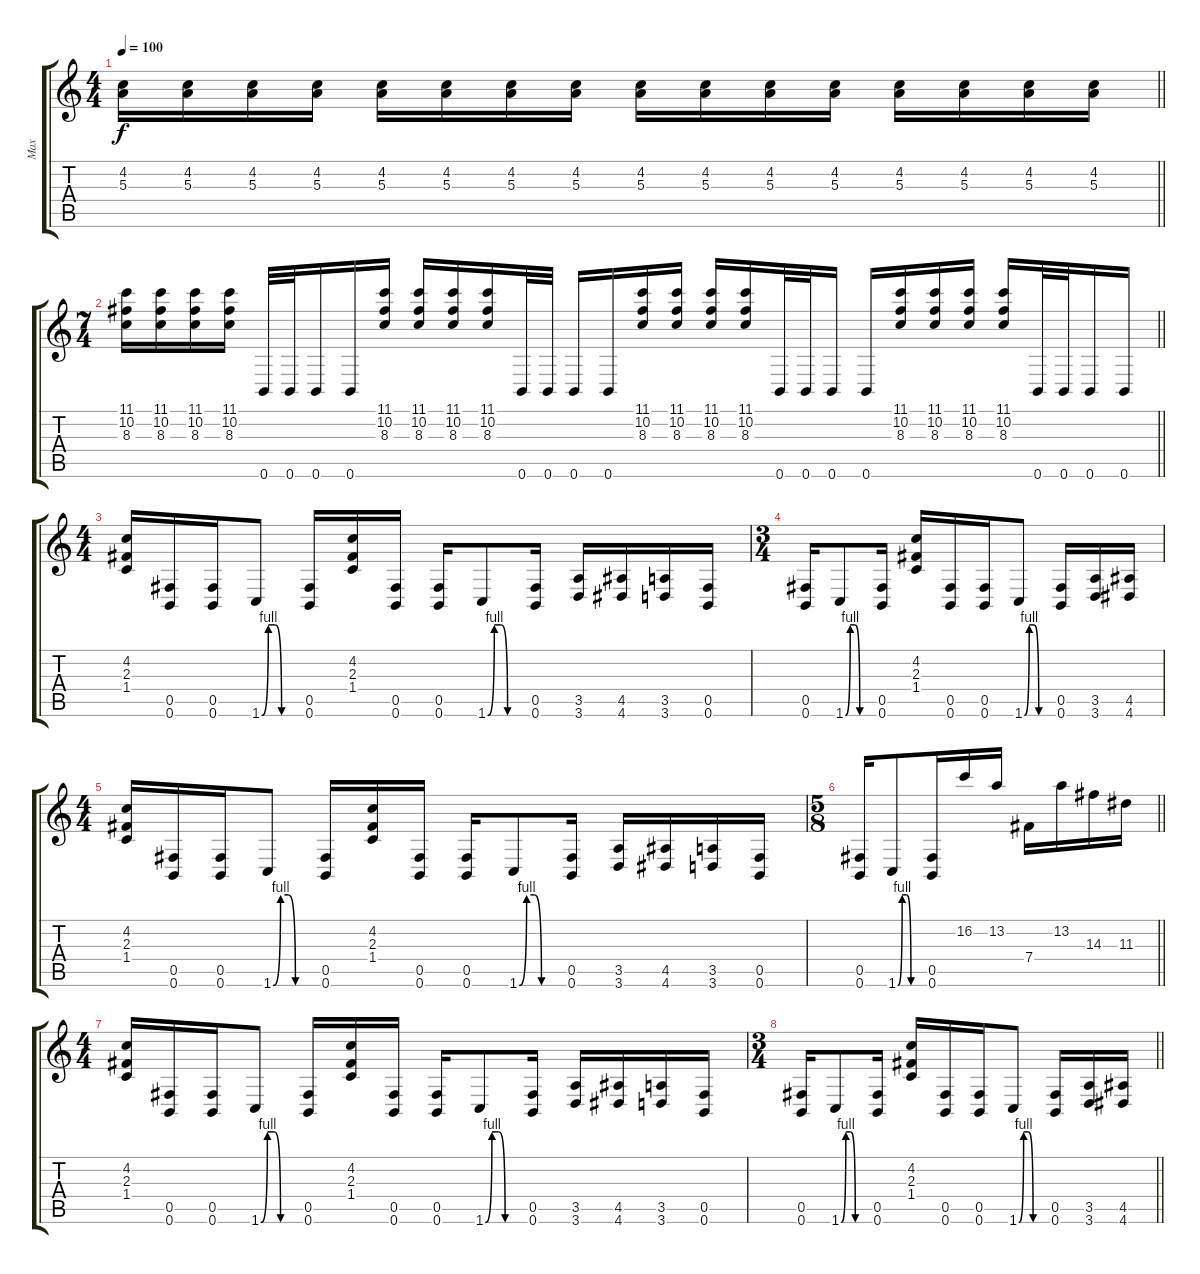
\track ("Max" "Max") {instrument distortionguitar}
\staff {score tabs}
\tuning (Db4 Ab3 E3 B2 Gb2 B1) {hide}
\ts (4 4)
\tempo 100
\clef g2
\barLineRight lightlight
\ks c
(4.2 5.3).16{dy f} (4.2 5.3).16 (4.2 5.3).16 (4.2 5.3).16 (4.2 5.3).16 (4.2 5.3).16 (4.2 5.3).16 (4.2 5.3).16 (4.2 5.3).16 (4.2 5.3).16 (4.2 5.3).16 (4.2 5.3).16 (4.2 5.3).16 (4.2 5.3).16 (4.2 5.3).16 (4.2 5.3).16 |
\ts (7 4)
\barLineRight lightlight
(11.1 10.2 8.3).16 (11.1 10.2 8.3).16 (11.1 10.2 8.3).16 (11.1 10.2 8.3).16 0.6.32 0.6.32 0.6.16 0.6.16 (11.1 10.2 8.3).16 (11.1 10.2 8.3).16 (11.1 10.2 8.3).16 (11.1 10.2 8.3).16 0.6.32 0.6.32 0.6.16 0.6.16 (11.1 10.2 8.3).16 (11.1 10.2 8.3).16 (11.1 10.2 8.3).16 (11.1 10.2 8.3).16 0.6.32 0.6.32 0.6.16 0.6.16 (11.1 10.2 8.3).16 (11.1 10.2 8.3).16 (11.1 10.2 8.3).16 (11.1 10.2 8.3).16 0.6.32 0.6.32 0.6.16 0.6.16 |
\ts (4 4)
\section ("" "")
(4.2 2.3 1.4).16 (0.5 0.6).16 (0.5 0.6).16 1.6{be (custom 0 0 10 4 20 4 30 0 60 0)}.8 (0.5 0.6).16 (4.2 2.3 1.4).16 (0.5 0.6).16 (0.5 0.6).16 1.6{be (custom 0 0 10 4 20 4 30 0 60 0)}.8 (0.5 0.6).16 (3.5 3.6).16 (4.5 4.6).16 (3.5 3.6).16 (0.5 0.6).16 |
\ts (3 4)
(0.5 0.6).16 1.6{be (custom 0 0 10 4 20 4 30 0 60 0)}.8 (0.5 0.6).16 (4.2 2.3 1.4).16 (0.5 0.6).16 (0.5 0.6).16 1.6{be (custom 0 0 10 4 20 4 30 0 60 0)}.8 (0.5 0.6).16 (3.5 3.6).16 (4.5 4.6).16 |
\ts (4 4)
(4.2 2.3 1.4).16 (0.5 0.6).16 (0.5 0.6).16 1.6{be (custom 0 0 10 4 20 4 30 0 60 0)}.8 (0.5 0.6).16 (4.2 2.3 1.4).16 (0.5 0.6).16 (0.5 0.6).16 1.6{be (custom 0 0 10 4 20 4 30 0 60 0)}.8 (0.5 0.6).16 (3.5 3.6).16 (4.5 4.6).16 (3.5 3.6).16 (0.5 0.6).16 |
\ts (5 8)
\barLineRight lightlight
(0.5 0.6).16 1.6{be (custom 0 0 10 4 20 4 30 0 60 0)}.8 (0.5 0.6).16 16.2.16 13.2.16 7.4.16 13.2.16 14.3.16 11.3.16 |
\ts (4 4)
(4.2 2.3 1.4).16 (0.5 0.6).16 (0.5 0.6).16 1.6{be (custom 0 0 10 4 20 4 30 0 60 0)}.8 (0.5 0.6).16 (4.2 2.3 1.4).16 (0.5 0.6).16 (0.5 0.6).16 1.6{be (custom 0 0 10 4 20 4 30 0 60 0)}.8 (0.5 0.6).16 (3.5 3.6).16 (4.5 4.6).16 (3.5 3.6).16 (0.5 0.6).16 |
\ts (3 4)
\barLineRight lightlight
(0.5 0.6).16 1.6{be (custom 0 0 10 4 20 4 30 0 60 0)}.8 (0.5 0.6).16 (4.2 2.3 1.4).16 (0.5 0.6).16 (0.5 0.6).16 1.6{be (custom 0 0 10 4 20 4 30 0 60 0)}.8 (0.5 0.6).16 (3.5 3.6).16 (4.5 4.6).16
